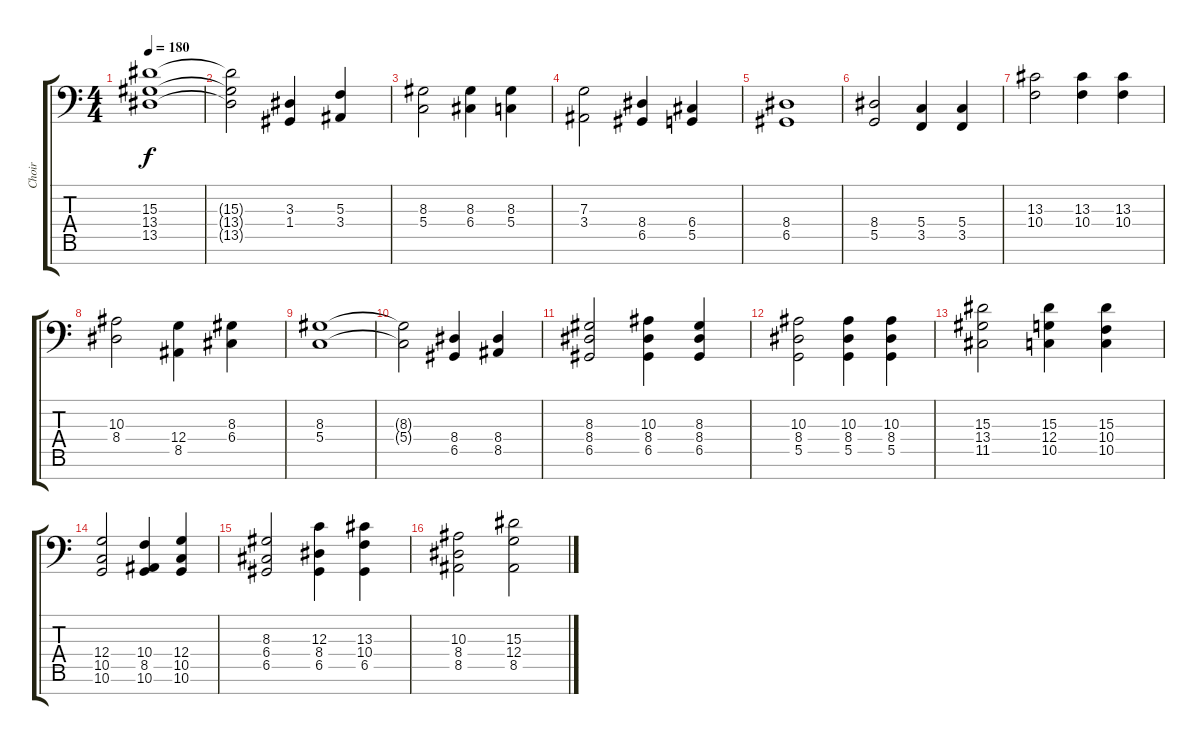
\track ("Choir" "Choir") {instrument choiraahs}
\staff {score tabs}
\tuning (A3 E3 C3 G2 D2 A1 E1) {hide}
\ts (4 4)
\tempo 180
\clef f4
\ks c
(15.3 13.4 13.5).1{dy f} |
(15.3{t} 13.4{t} 13.5{t}).2 (3.3 1.4).4 (5.3 3.4).4 |
(8.3 5.4).2 (8.3 6.4).4 (8.3 5.4).4 |
(7.3 3.4).2 (8.4 6.5).4 (6.4 5.5).4 |
(8.4 6.5).1 |
(8.4 5.5).2 (5.4 3.5).4 (5.4 3.5).4 |
(13.3 10.4).2 (13.3 10.4).4 (13.3 10.4).4 |
(10.3 8.4).2 (12.4 8.5).4 (8.3 6.4).4 |
(8.3 5.4).1 |
(8.3{t} 5.4{t}).2 (8.4 6.5).4 (8.4 8.5).4 |
(8.3 8.4 6.5).2 (10.3 8.4 6.5).4 (8.3 8.4 6.5).4 |
(10.3 8.4 5.5).2 (10.3 8.4 5.5).4 (10.3 8.4 5.5).4 |
(15.3 13.4 11.5).2 (15.3 12.4 10.5).4 (15.3 10.4 10.5).4 |
(12.4 10.5 10.6).2 (10.4 8.5 10.6).4 (12.4 10.5 10.6).4 |
(8.3 6.4 6.5).2 (12.3 8.4 6.5).4 (13.3 10.4 6.5).4 |
(10.3 8.4 8.5).2 (15.3 12.4 8.5).2
